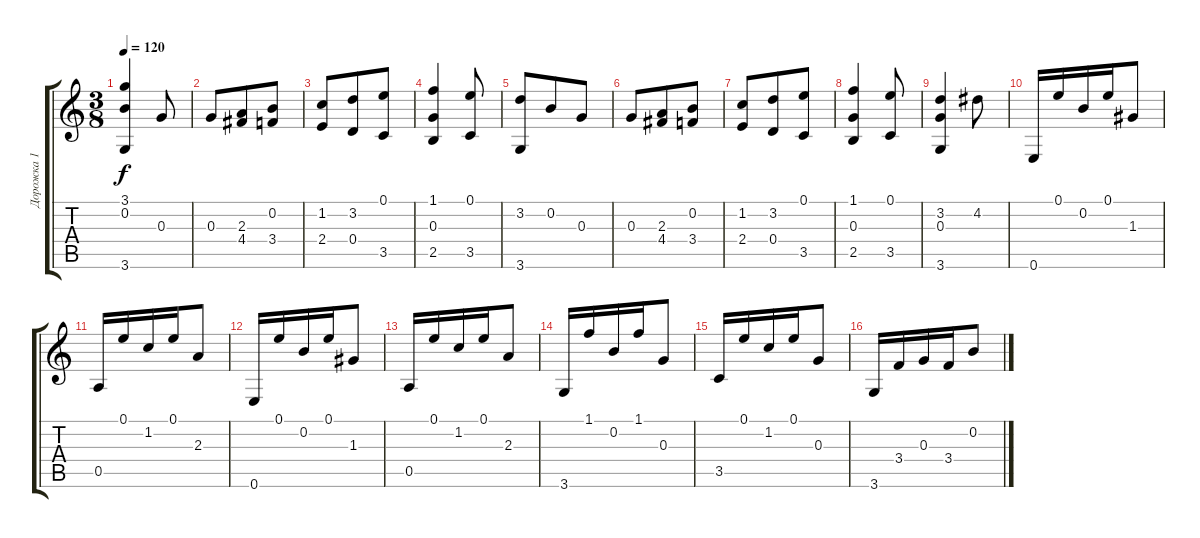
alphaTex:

\track ("Дорожка 1" "Дорожка 1") {instrument acousticguitarnylon}
\staff {score tabs}
\tuning (E4 B3 G3 D3 A2 E2) {hide}
\ts (3 8)
\tempo 120
\clef g2
\ks c
(3.1 0.2 3.6).4{dy f} 0.3.8 |
0.3.8 (2.3 4.4).8 (0.2 3.4).8 |
(1.2 2.4).8 (3.2 0.4).8 (0.1 3.5).8 |
(1.1 0.3 2.5).4 (0.1 3.5).8 |
(3.2 3.6).8 0.2.8 0.3.8 |
0.3.8 (2.3 4.4).8 (0.2 3.4).8 |
(1.2 2.4).8 (3.2 0.4).8 (0.1 3.5).8 |
(1.1 0.3 2.5).4 (0.1 3.5).8 |
(3.2 0.3 3.6).4 4.2.8 |
0.6.16 0.1.16 0.2.16 0.1.16 1.3.8 |
0.5.16 0.1.16 1.2.16 0.1.16 2.3.8 |
0.6.16 0.1.16 0.2.16 0.1.16 1.3.8 |
0.5.16 0.1.16 1.2.16 0.1.16 2.3.8 |
3.6.16 1.1.16 0.2.16 1.1.16 0.3.8 |
3.5.16 0.1.16 1.2.16 0.1.16 0.3.8 |
3.6.16 3.4.16 0.3.16 3.4.16 0.2.8
